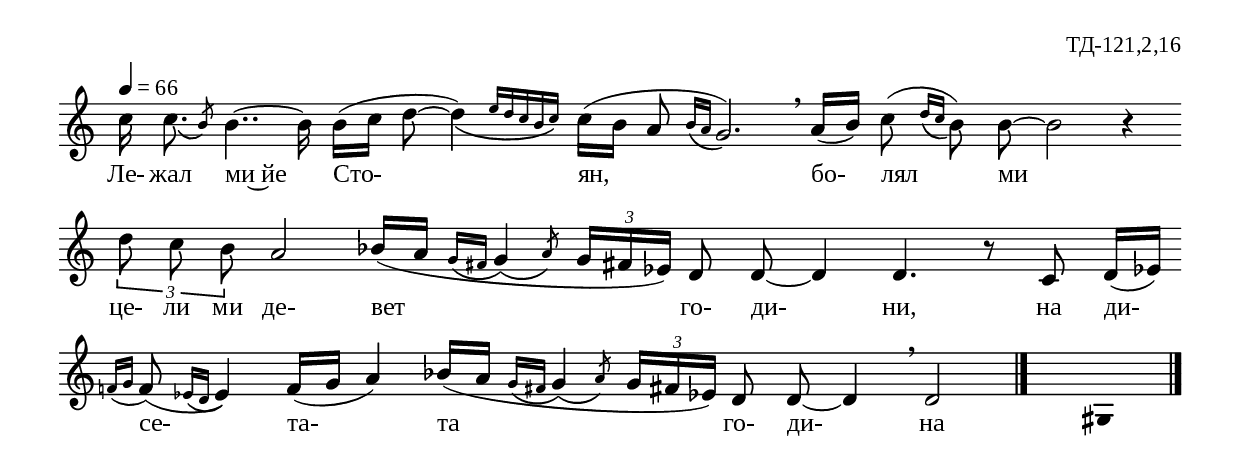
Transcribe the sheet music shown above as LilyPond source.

%{
td_121_2_16
%}

\include "td-preamble.ly"

\score {
\relative c'' {
\tempo 4 = 66
\cadenzaOn
\phrasingSlurDown
c16\noBeam \afterGrace c8.\( { \stdB b8\) \stdE } b4..~ b16 b[( c] d8~ \afterGrace d4)\( { e16[ d c b c]\) }
c16[( b] a8\noBeam \grace { b16[\( a] } g2.\)) \breathe a16[( b]) c8\noBeam( \grace { d16[\( c] } b8\))
b8\noBeam~ b2 r4
\bar ""
\times 2/3 { d8\noBeam c b\noBeam } a2 bes16[( a] 
\grace { g16[\( fis] } \afterGrace g4\)\( { \stdB a8\) \stdE }
\times 2/3 { g16[ fis! ees]) } d8 d\noBeam~ d4 d4. r8 c8 d16[( ees!])
\bar ""
\acciaccatura { f16[ g] } f8( \grace { ees!16[\( d] } ees4\))  f16[( g] a4) 
bes!16[( a] \grace { g16[\( fis!] } \afterGrace g4\)\( { \stdB a8\) \stdE } 
\times 2/3 { g16[ fis! ees!]) } d8
d\noBeam~ d4 \breathe d2
 \bar "|." 
s4 \fixB gis,
  \bar "|." 
}
\addlyrics { Ле- жал ми~йе Сто- ян, бо- лял ми це- ли ми де- вет го- ди- ни,
на ди- се- та- та го- ди- на }
%
\layout {
   \context { 
	    \Staff \remove "Time_signature_engraver" } 
  indent = #0
  line-width = 190\mm
  ragged-right=##f
}
%
\midi { 
	\context {
		\Score tempoWholesPerMinute = #(ly:make-moment 66 4)
		}
	}
}
%
\header{
  opus = "ТД-121,2,16"
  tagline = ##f
}


